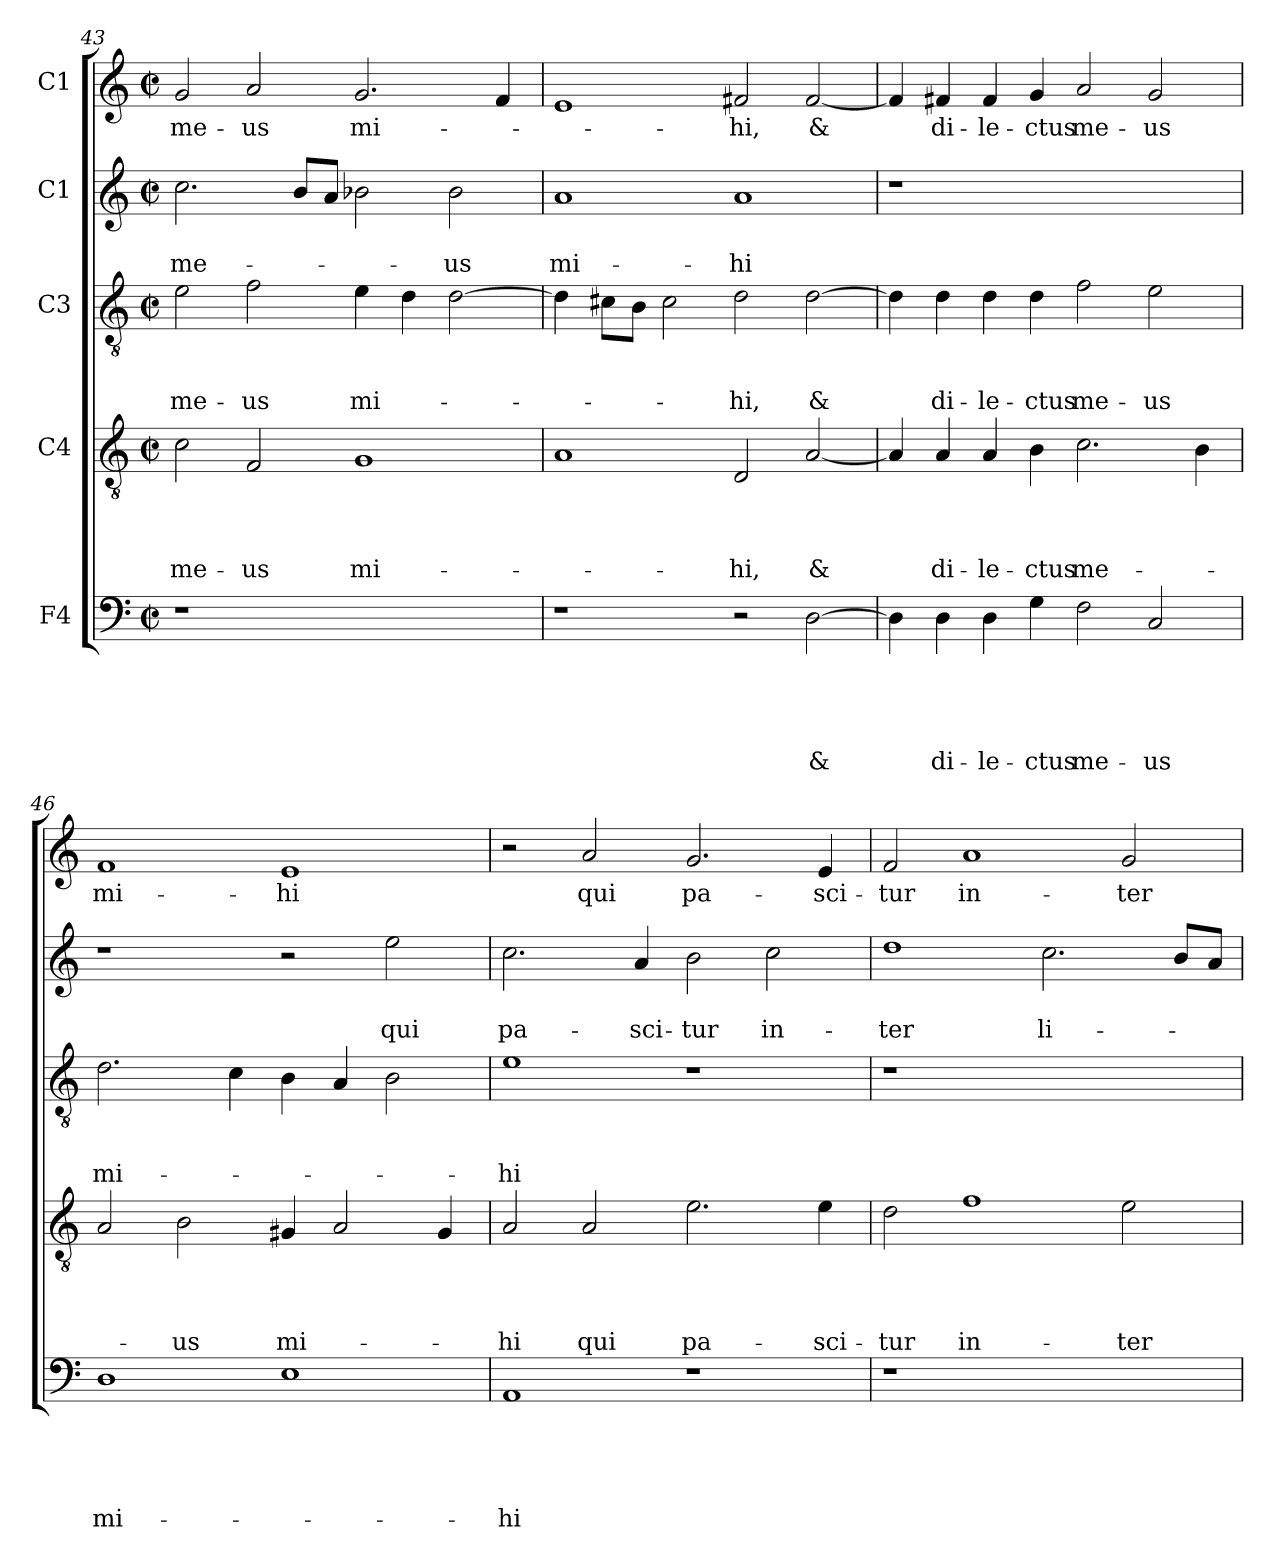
**kern	**text	**text	**text	**text	**text	**kern	**text	**text	**text	**text	**kern	**text	**text	**text	**kern	**text	**text	**kern	**text
*part5	*part5	*part5	*part5	*part5	*part5	*part4	*part4	*part4	*part4	*part4	*part3	*part3	*part3	*part3	*part2	*part2	*part2	*part1	*part1
*staff5	*staff5	*staff5	*staff5	*staff5	*staff5	*staff4	*staff4	*staff4	*staff4	*staff4	*staff3	*staff3	*staff3	*staff3	*staff2	*staff2	*staff2	*staff1	*staff1
*I"F4	*	*	*	*	*	*I"C4	*	*	*	*	*I"C3	*	*	*	*I"C1	*	*	*I"C1	*
!!LO:LB:g=z
*clefF4	*	*	*	*	*	*clefGv2	*	*	*	*	*clefGv2	*	*	*	*clefG2	*	*	*clefG2	*
*k[]	*	*	*	*	*	*k[]	*	*	*	*	*k[]	*	*	*	*k[]	*	*	*k[]	*
*C:	*	*	*	*	*	*C:	*	*	*	*	*C:	*	*	*	*C:	*	*	*C:	*
*M2/2	*	*	*	*	*	*M2/2	*	*	*	*	*M2/2	*	*	*	*M2/2	*	*	*M2/2	*
*met(c|)	*	*	*	*	*	*met(c|)	*	*	*	*	*met(c|)	*	*	*	*met(c|)	*	*	*met(c|)	*
=43	=43	=43	=43	=43	=43	=43	=43	=43	=43	=43	=43	=43	=43	=43	=43	=43	=43	=43	=43
!	!	!	!	!	!	!	!	!	!	!LO:LY:b	!	!	!	!LO:LY:b	!	!	!LO:LY:b	!	!LO:LY:b
1r	.	.	.	.	.	2c\	.	.	.	me-	2e\	.	.	me-	2.cc\	.	me-	2g/	me-
!	!	!	!	!	!	!	!	!	!	!LO:LY:b	!	!	!	!LO:LY:b	!	!	!	!	!LO:LY:b
.	.	.	.	.	.	2F/	.	.	.	-us	2f\	.	.	-us	.	.	.	2a/	-us
.	.	.	.	.	.	.	.	.	.	.	.	.	.	.	8b/L	.	.	.	.
.	.	.	.	.	.	.	.	.	.	.	.	.	.	.	8a/J	.	.	.	.
!	!	!	!	!	!	!	!	!	!	!LO:LY:b	!	!	!	!LO:LY:b	!	!	!	!	!LO:LY:b
1ryy	.	.	.	.	.	1G	.	.	.	mi-	4e\	.	.	mi-	2b-X\	.	.	2.g/	mi-
.	.	.	.	.	.	.	.	.	.	.	4d\	.	.	.	.	.	.	.	.
!	!	!	!	!	!	!	!	!	!	!	!	!	!	!	!	!	!LO:LY:b	!	!
.	.	.	.	.	.	.	.	.	.	.	[2d\	.	.	.	2b-\	.	-us	.	.
.	.	.	.	.	.	.	.	.	.	.	.	.	.	.	.	.	.	4f/	.
=44	=44	=44	=44	=44	=44	=44	=44	=44	=44	=44	=44	=44	=44	=44	=44	=44	=44	=44	=44
!	!	!	!	!	!	!	!	!	!	!	!	!	!	!	!	!	!LO:LY:b	!	!
1r	.	.	.	.	.	1A	.	.	.	.	4d\]	.	.	.	1a	.	mi-	1e	.
.	.	.	.	.	.	.	.	.	.	.	8c#X\L	.	.	.	.	.	.	.	.
.	.	.	.	.	.	.	.	.	.	.	8B\J	.	.	.	.	.	.	.	.
.	.	.	.	.	.	.	.	.	.	.	2c#\	.	.	.	.	.	.	.	.
!	!	!	!	!	!	!	!	!	!	!LO:LY:b	!	!	!	!LO:LY:b	!	!	!LO:LY:b	!	!LO:LY:b
2r	.	.	.	.	.	2D/	.	.	.	-hi,	2d\	.	.	-hi,	1a	.	-hi	2f#X/	-hi,
!	!	!	!	!	!LO:LY:b	!	!	!	!	!LO:LY:b	!	!	!	!LO:LY:b	!	!	!	!	!LO:LY:b
[2D\	.	.	.	.	&	[2A/	.	.	.	&	[2d\	.	.	&	.	.	.	[2f#/	&
=45	=45	=45	=45	=45	=45	=45	=45	=45	=45	=45	=45	=45	=45	=45	=45	=45	=45	=45	=45
4D\]	.	.	.	.	.	4A/]	.	.	.	.	4d\]	.	.	.	1r	.	.	4f#/]	.
!	!	!	!	!	!LO:LY:b	!	!	!	!	!LO:LY:b	!	!	!	!LO:LY:b	!	!	!	!	!LO:LY:b
4D\	.	.	.	.	di-	4A/	.	.	.	di-	4d\	.	.	di-	.	.	.	4f#X/	di-
!	!	!	!	!	!LO:LY:b	!	!	!	!	!LO:LY:b	!	!	!	!LO:LY:b	!	!	!	!	!LO:LY:b
4D\	.	.	.	.	-le-	4A/	.	.	.	-le-	4d\	.	.	-le-	.	.	.	4f#/	-le-
!	!	!	!	!	!LO:LY:b	!	!	!	!	!LO:LY:b	!	!	!	!LO:LY:b	!	!	!	!	!LO:LY:b
4G\	.	.	.	.	-ctus	4B\	.	.	.	-ctus	4d\	.	.	-ctus	.	.	.	4g/	-ctus
!	!	!	!	!	!LO:LY:b	!	!	!	!	!LO:LY:b	!	!	!	!LO:LY:b	!	!	!	!	!LO:LY:b
2F\	.	.	.	.	me-	2.c\	.	.	.	me-	2f\	.	.	me-	1ryy	.	.	2a/	me-
!	!	!	!	!	!LO:LY:b	!	!	!	!	!	!	!	!	!LO:LY:b	!	!	!	!	!LO:LY:b
2C/	.	.	.	.	-us	.	.	.	.	.	2e\	.	.	-us	.	.	.	2g/	-us
.	.	.	.	.	.	4B\	.	.	.	.	.	.	.	.	.	.	.	.	.
=46	=46	=46	=46	=46	=46	=46	=46	=46	=46	=46	=46	=46	=46	=46	=46	=46	=46	=46	=46
!	!	!	!	!	!LO:LY:b	!	!	!	!	!	!	!	!	!LO:LY:b	!	!	!	!	!LO:LY:b
1D	.	.	.	.	mi-	2A/	.	.	.	.	2.d\	.	.	mi-	1r	.	.	1f	mi-
!	!	!	!	!	!	!	!	!	!	!LO:LY:b	!	!	!	!	!	!	!	!	!
.	.	.	.	.	.	2B\	.	.	.	-us	.	.	.	.	.	.	.	.	.
.	.	.	.	.	.	.	.	.	.	.	4c\	.	.	.	.	.	.	.	.
!	!	!	!	!	!	!	!	!	!	!LO:LY:b	!	!	!	!	!	!	!	!	!LO:LY:b
1E	.	.	.	.	.	4G#X/	.	.	.	mi-	4B\	.	.	.	2r	.	.	1e	-hi
.	.	.	.	.	.	2A/	.	.	.	.	4A/	.	.	.	.	.	.	.	.
!	!	!	!	!	!	!	!	!	!	!	!	!	!	!	!	!	!LO:LY:b	!	!
.	.	.	.	.	.	.	.	.	.	.	2B\	.	.	.	2ee\	.	qui	.	.
.	.	.	.	.	.	4G#/	.	.	.	.	.	.	.	.	.	.	.	.	.
=47	=47	=47	=47	=47	=47	=47	=47	=47	=47	=47	=47	=47	=47	=47	=47	=47	=47	=47	=47
!	!	!	!	!	!LO:LY:b	!	!	!	!	!LO:LY:b	!	!	!	!LO:LY:b	!	!	!LO:LY:b	!	!
1AA	.	.	.	.	-hi	2A/	.	.	.	-hi	1e	.	.	-hi	2.cc\	.	pa-	2r	.
!	!	!	!	!	!	!	!	!	!	!LO:LY:b	!	!	!	!	!	!	!	!	!LO:LY:b
.	.	.	.	.	.	2A/	.	.	.	qui	.	.	.	.	.	.	.	2a/	qui
!	!	!	!	!	!	!	!	!	!	!	!	!	!	!	!	!	!LO:LY:b	!	!
.	.	.	.	.	.	.	.	.	.	.	.	.	.	.	4a/	.	-sci-	.	.
!	!	!	!	!	!	!	!	!	!	!LO:LY:b	!	!	!	!	!	!	!LO:LY:b	!	!LO:LY:b
1r	.	.	.	.	.	2.e\	.	.	.	pa-	1r	.	.	.	2b\	.	-tur	2.g/	pa-
!	!	!	!	!	!	!	!	!	!	!	!	!	!	!	!	!	!LO:LY:b	!	!
.	.	.	.	.	.	.	.	.	.	.	.	.	.	.	2cc\	.	in-	.	.
!	!	!	!	!	!	!	!	!	!	!LO:LY:b	!	!	!	!	!	!	!	!	!LO:LY:b
.	.	.	.	.	.	4e\	.	.	.	-sci-	.	.	.	.	.	.	.	4e/	-sci-
=48	=48	=48	=48	=48	=48	=48	=48	=48	=48	=48	=48	=48	=48	=48	=48	=48	=48	=48	=48
!	!	!	!	!	!	!	!	!	!	!LO:LY:b	!	!	!	!	!	!	!LO:LY:b	!	!LO:LY:b
1r	.	.	.	.	.	2d\	.	.	.	-tur	1r	.	.	.	1dd	.	-ter	2f/	-tur
!	!	!	!	!	!	!	!	!	!	!LO:LY:b	!	!	!	!	!	!	!	!	!LO:LY:b
.	.	.	.	.	.	1f	.	.	.	in-	.	.	.	.	.	.	.	1a	in-
!	!	!	!	!	!	!	!	!	!	!	!	!	!	!	!	!	!LO:LY:b	!	!
1ryy	.	.	.	.	.	.	.	.	.	.	1ryy	.	.	.	2.cc\	.	li-	.	.
!	!	!	!	!	!	!	!	!	!	!LO:LY:b	!	!	!	!	!	!	!	!	!LO:LY:b
.	.	.	.	.	.	2e\	.	.	.	-ter	.	.	.	.	.	.	.	2g/	-ter
.	.	.	.	.	.	.	.	.	.	.	.	.	.	.	8b/L	.	.	.	.
.	.	.	.	.	.	.	.	.	.	.	.	.	.	.	8a/J	.	.	.	.
=	=	=	=	=	=	=	=	=	=	=	=	=	=	=	=	=	=	=	=
*-	*-	*-	*-	*-	*-	*-	*-	*-	*-	*-	*-	*-	*-	*-	*-	*-	*-	*-	*-
